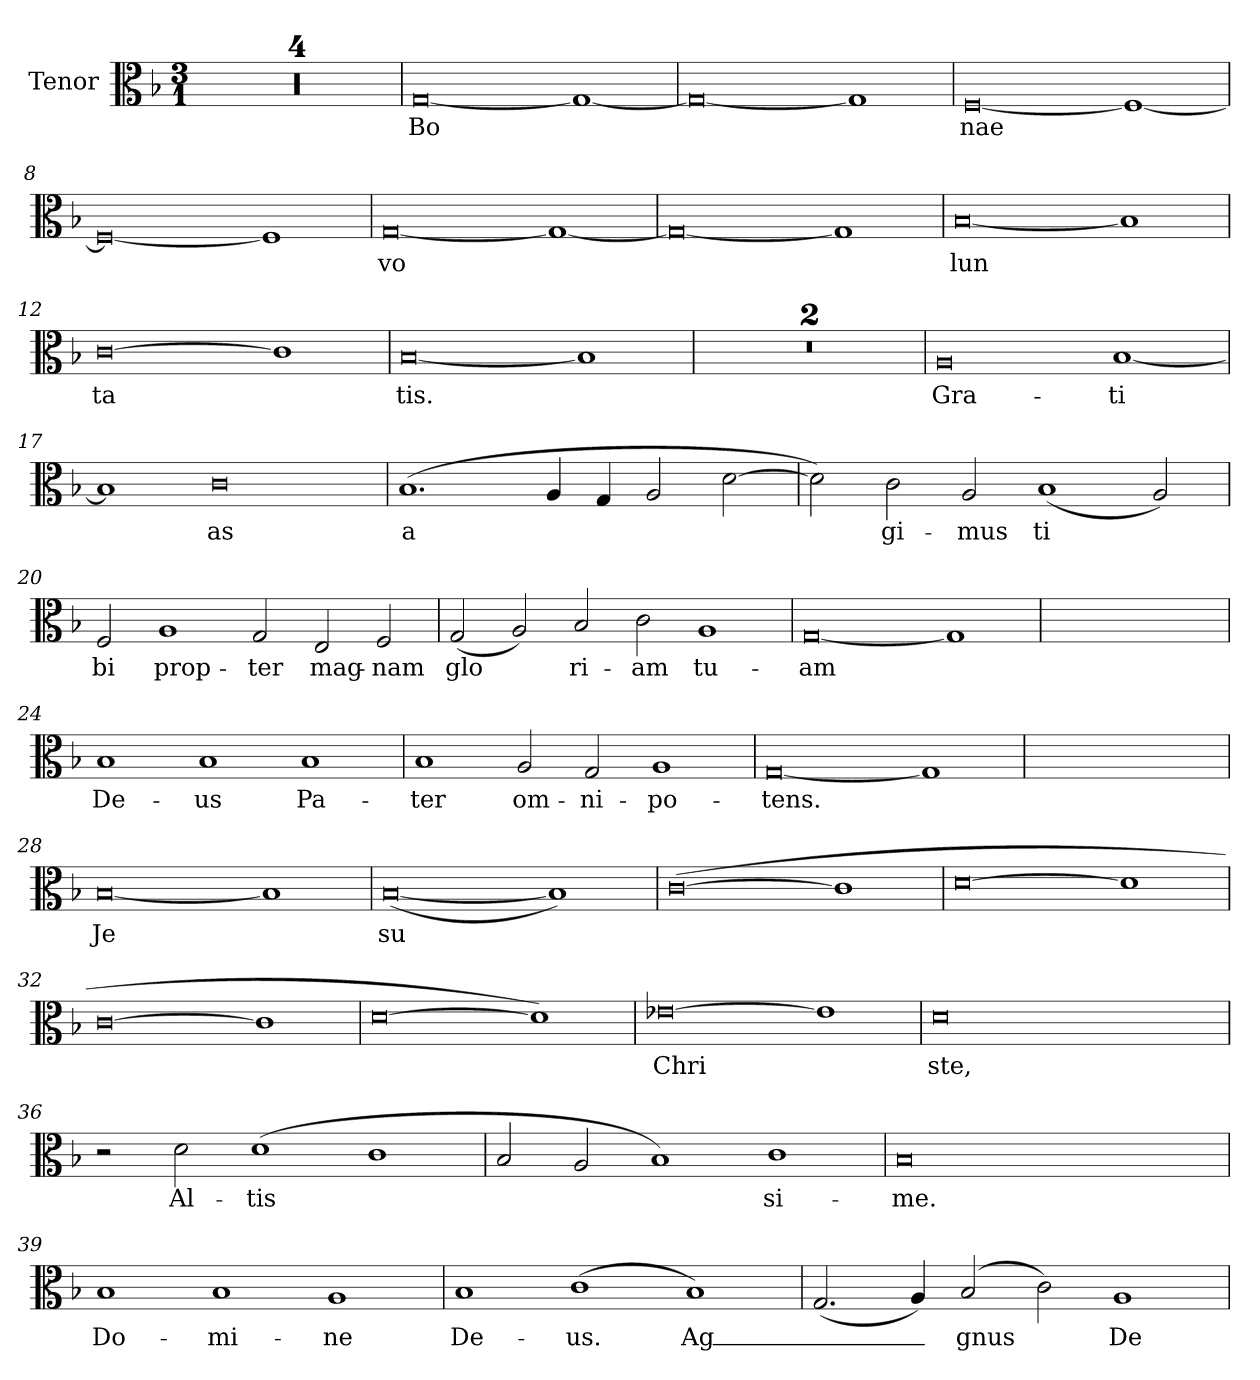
**kern	**text
*part1	*part1
*staff1	*staff1
*I"Tenor	*
*I'T	*
*clefC3	*
*k[b-]	*
*M3/1	*
=1	=1
0.r	.
=2	=2
0.r	.
=3	=3
0.r	.
=4	=4
0.r	.
=5	=5
!	!LO:LY:b
[0G	Bo
1G_	.
!!LO:LB:g=z
=6	=6
0G_	.
1G]	.
=7	=7
!	!LO:LY:b
[0F	nae
1F_	.
=8	=8
0F_	.
1F]	.
=9	=9
!	!LO:LY:b
[0G	vo
1G_	.
!!LO:LB:g=z
=10	=10
0G_	.
1G]	.
=11	=11
!	!LO:LY:b
[0B-	lun
1B-]	.
=12	=12
!	!LO:LY:b
[0c	ta
1c]	.
=13	=13
!	!LO:LY:b
[0B-	tis.
1B-]	.
=14	=14
0.ryy	.
!!LO:LB:g=z
=15	=15
0.ryy	.
=16	=16
!	!LO:LY:b
0A	Gra-
!	!LO:LY:b
[1B-	ti
=17	=17
1B-]	.
!	!LO:LY:b
0c	as
=18	=18
!	!LO:LY:b
(1.B-	a
4A/	.
4G/	.
2A/	.
[2d\	.
!!LO:LB:g=z
=19	=19
2d\])	.
!	!LO:LY:b
2c\	gi-
!	!LO:LY:b
2A/	mus
!	!LO:LY:b
(1B-	ti
2A/)	.
!!LO:LB:g=z
=20	=20
!	!LO:LY:b
2F/	bi
!	!LO:LY:b
1A	prop-
!	!LO:LY:b
2G/	ter
!	!LO:LY:b
2E/	mag-
!	!LO:LY:b
2F/	nam
=21	=21
!	!LO:LY:b
(2G/	glo
2A/)	.
!	!LO:LY:b
2B-/	ri-
!	!LO:LY:b
2c\	am
!	!LO:LY:b
1A	tu-
=22	=22
!	!LO:LY:b
[0G	am
1G]	.
=23	=23
0.ryy	.
!!LO:LB:g=z
=24	=24
!	!LO:LY:b
1B-	De-
!	!LO:LY:b
1B-	us
!	!LO:LY:b
1B-	Pa-
!!LO:LB:g=z
=25	=25
!	!LO:LY:b
1B-	ter
!	!LO:LY:b
2A/	om-
!	!LO:LY:b
2G/	ni-
!	!LO:LY:b
1A	po-
=26	=26
!	!LO:LY:b
[0G	tens.
1G]	.
=27	=27
0.ryy	.
=28	=28
!	!LO:LY:b
[0B-	Je
1B-]	.
=29	=29
!	!LO:LY:b
([0B-	su
1B-])	.
!!LO:LB:g=z
=30	=30
([0c	.
1c]	.
=31	=31
[0d	.
1d]	.
=32	=32
[0c	.
1c]	.
=33	=33
[0d	.
1d])	.
=34	=34
!	!LO:LY:b
[0e-X	Chri
1e-]	.
!!LO:LB:g=z
=35	=35
!	!LO:LY:b
0d	ste,
2ryy	.
2ryy	.
!!LO:LB:g=z
=36	=36
2r	.
!	!LO:LY:b
2d\	Al-
!	!LO:LY:b
(1d	tis
1c	.
=37	=37
2B-/	.
2A/	.
1B-)	.
!	!LO:LY:b
1c	si-
=38	=38
!	!LO:LY:b
0B-	me.
2ryy	.
2ryy	.
=39	=39
!	!LO:LY:b
1B-	Do-
!	!LO:LY:b
1B-	mi-
!	!LO:LY:b
1A	ne
!!LO:LB:g=z
=40	=40
!	!LO:LY:b
1B-	De-
!	!LO:LY:b
(1c	us.
!	!LO:LY:b
1B-)	Ag_-
!!LO:PB:g=z
=41	=41
(2.G/	.
4A/)	.
!	!LO:LY:b
(2B-/	gnus
2c\)	.
!	!LO:LY:b
1A	De-
=	=
*-	*-
